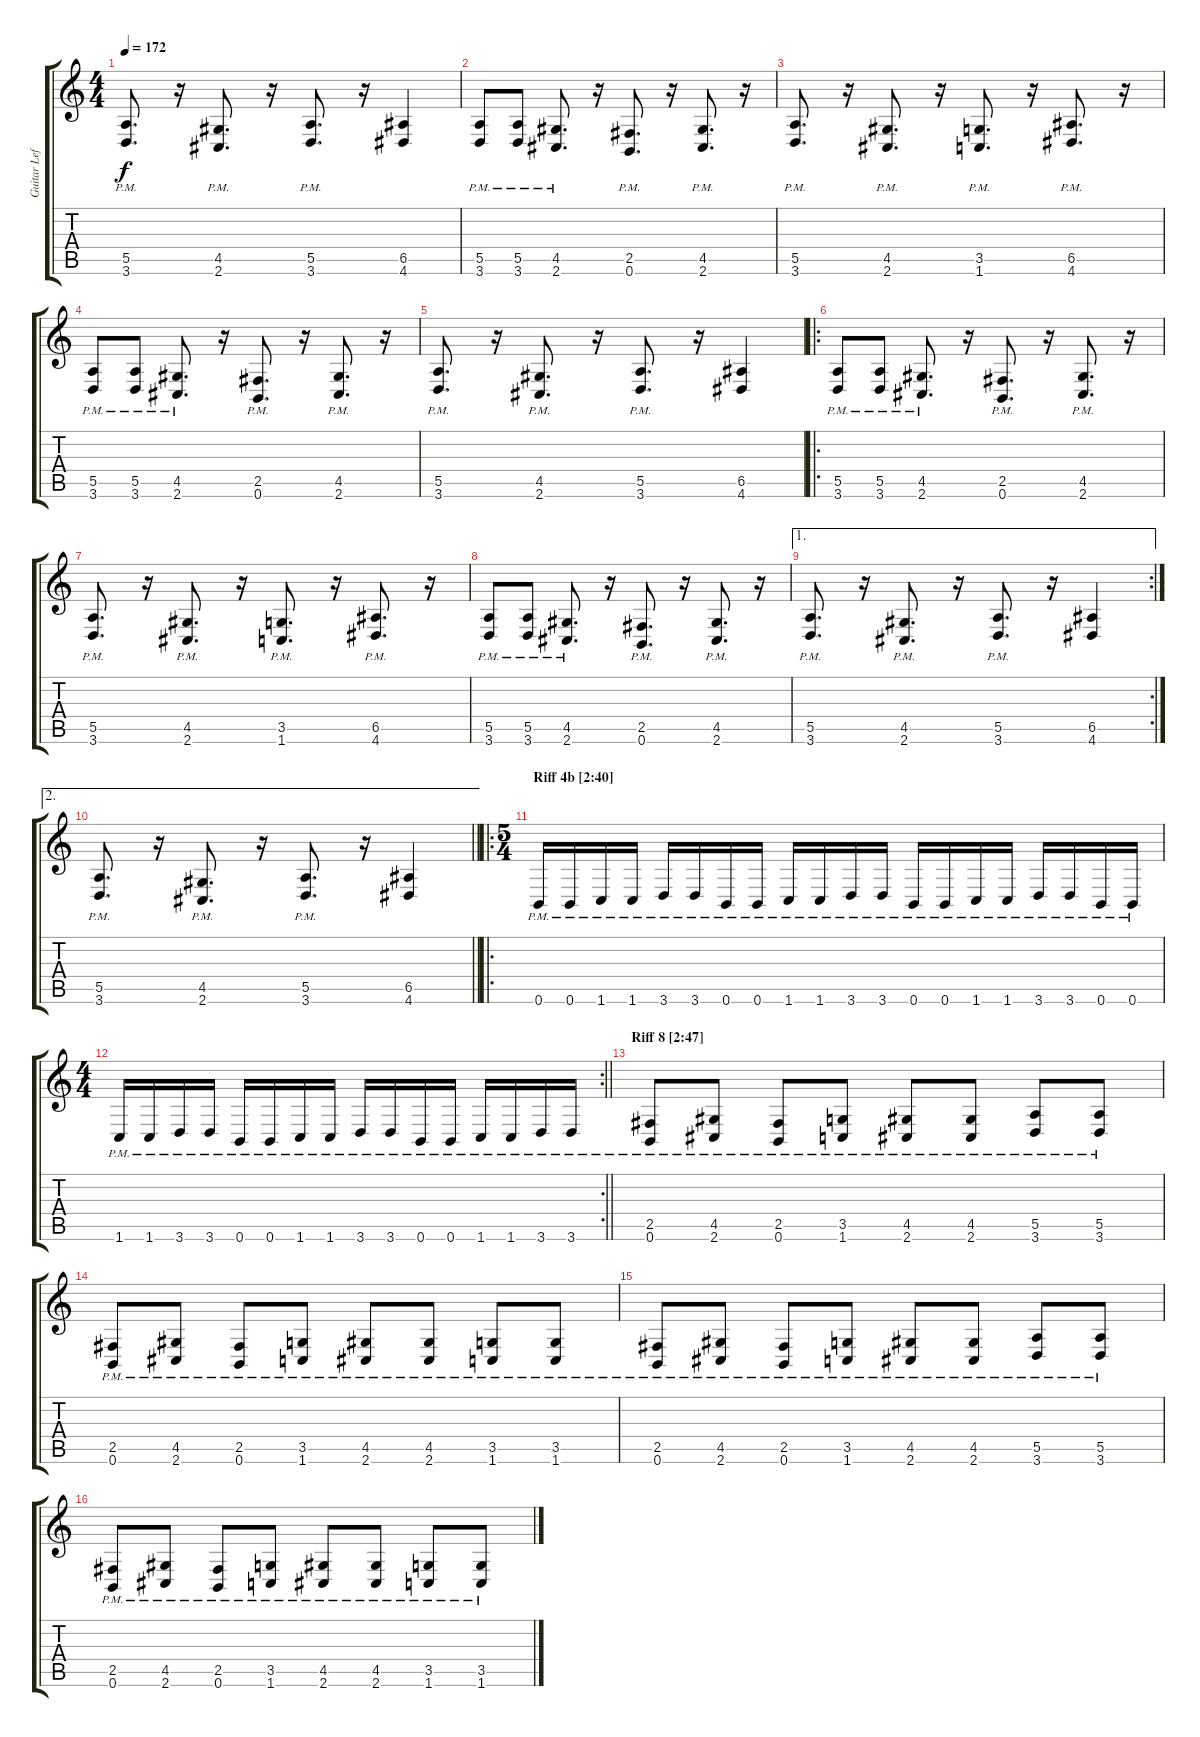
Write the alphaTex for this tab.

\track ("Guitar LefT " "Guitar Lef") {instrument overdrivenguitar}
\staff {score tabs}
\tuning (B3 Gb3 D3 A2 E2 B1) {hide}
\ts (4 4)
\tempo 172
\clef g2
\ks c
(5.5{pm} 3.6{pm}).8{d dy f} r.16 (4.5{pm} 2.6{pm}).8{d} r.16 (5.5{pm} 3.6{pm}).8{d} r.16 (6.5 4.6).4 |
(5.5{pm} 3.6{pm}).8 (5.5{pm} 3.6{pm}).8 (4.5{pm} 2.6{pm}).8{d} r.16 (2.5{pm} 0.6{pm}).8{d} r.16 (4.5{pm} 2.6{pm}).8{d} r.16 |
(5.5{pm} 3.6{pm}).8{d} r.16 (4.5{pm} 2.6{pm}).8{d} r.16 (3.5{pm} 1.6{pm}).8{d} r.16 (6.5{pm} 4.6{pm}).8{d} r.16 |
(5.5{pm} 3.6{pm}).8 (5.5{pm} 3.6{pm}).8 (4.5{pm} 2.6{pm}).8{d} r.16 (2.5{pm} 0.6{pm}).8{d} r.16 (4.5{pm} 2.6{pm}).8{d} r.16 |
(5.5{pm} 3.6{pm}).8{d} r.16 (4.5{pm} 2.6{pm}).8{d} r.16 (5.5{pm} 3.6{pm}).8{d} r.16 (6.5 4.6).4 |
\ro
(5.5{pm} 3.6{pm}).8 (5.5{pm} 3.6{pm}).8 (4.5{pm} 2.6{pm}).8{d} r.16 (2.5{pm} 0.6{pm}).8{d} r.16 (4.5{pm} 2.6{pm}).8{d} r.16 |
(5.5{pm} 3.6{pm}).8{d} r.16 (4.5{pm} 2.6{pm}).8{d} r.16 (3.5{pm} 1.6{pm}).8{d} r.16 (6.5{pm} 4.6{pm}).8{d} r.16 |
(5.5{pm} 3.6{pm}).8 (5.5{pm} 3.6{pm}).8 (4.5{pm} 2.6{pm}).8{d} r.16 (2.5{pm} 0.6{pm}).8{d} r.16 (4.5{pm} 2.6{pm}).8{d} r.16 |
\ae 1
\rc 2
(5.5{pm} 3.6{pm}).8{d} r.16 (4.5{pm} 2.6{pm}).8{d} r.16 (5.5{pm} 3.6{pm}).8{d} r.16 (6.5 4.6).4 |
\ae 2
\barLineRight lightlight
(5.5{pm} 3.6{pm}).8{d} r.16 (4.5{pm} 2.6{pm}).8{d} r.16 (5.5{pm} 3.6{pm}).8{d} r.16 (6.5 4.6).4 |
\ro
\ts (5 4)
\section ("" "Riff 4b [2:40]")
0.6{pm}.16 0.6{pm}.16 1.6{pm}.16 1.6{pm}.16 3.6{pm}.16 3.6{pm}.16 0.6{pm}.16 0.6{pm}.16 1.6{pm}.16 1.6{pm}.16 3.6{pm}.16 3.6{pm}.16 0.6{pm}.16 0.6{pm}.16 1.6{pm}.16 1.6{pm}.16 3.6{pm}.16 3.6{pm}.16 0.6{pm}.16 0.6{pm}.16 |
\rc 2
\ts (4 4)
\barLineRight lightlight
1.6{pm}.16 1.6{pm}.16 3.6{pm}.16 3.6{pm}.16 0.6{pm}.16 0.6{pm}.16 1.6{pm}.16 1.6{pm}.16 3.6{pm}.16 3.6{pm}.16 0.6{pm}.16 0.6{pm}.16 1.6{pm}.16 1.6{pm}.16 3.6{pm}.16 3.6{pm}.16 |
\section ("" "Riff 8 [2:47]")
(2.5{pm} 0.6{pm}).8 (4.5{pm} 2.6{pm}).8 (2.5{pm} 0.6{pm}).8 (3.5{pm} 1.6{pm}).8 (4.5{pm} 2.6{pm}).8 (4.5{pm} 2.6{pm}).8 (5.5{pm} 3.6{pm}).8 (5.5{pm} 3.6{pm}).8 |
(2.5{pm} 0.6{pm}).8 (4.5{pm} 2.6{pm}).8 (2.5{pm} 0.6{pm}).8 (3.5{pm} 1.6{pm}).8 (4.5{pm} 2.6{pm}).8 (4.5{pm} 2.6{pm}).8 (3.5{pm} 1.6{pm}).8 (3.5{pm} 1.6{pm}).8 |
(2.5{pm} 0.6{pm}).8 (4.5{pm} 2.6{pm}).8 (2.5{pm} 0.6{pm}).8 (3.5{pm} 1.6{pm}).8 (4.5{pm} 2.6{pm}).8 (4.5{pm} 2.6{pm}).8 (5.5{pm} 3.6{pm}).8 (5.5{pm} 3.6{pm}).8 |
(2.5{pm} 0.6{pm}).8 (4.5{pm} 2.6{pm}).8 (2.5{pm} 0.6{pm}).8 (3.5{pm} 1.6{pm}).8 (4.5{pm} 2.6{pm}).8 (4.5{pm} 2.6{pm}).8 (3.5{pm} 1.6{pm}).8 (3.5{pm} 1.6{pm}).8
